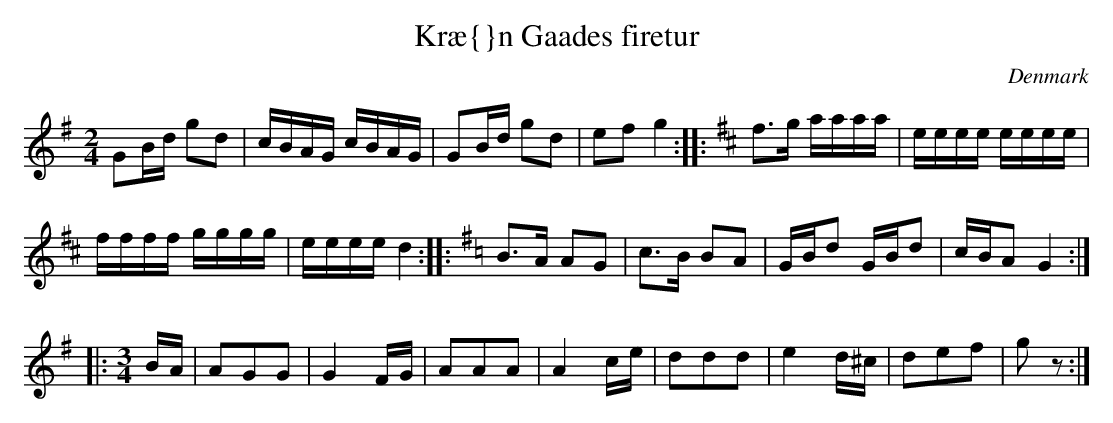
X:1
T:Kr\ae{}n Gaades firetur
O:Denmark
M:2/4
K:G
G2Bd g2d2 | cBAG cBAG | G2Bd g2d2 | e2f2 g4 ::\
K:D
f3g aaaa | eeee eeee |
ffff gggg | eeee d4 ::\
K:G
B3A A2G2 | c3B B2A2 | \
GBd2 GBd2 | cBA2 G4 :|
|:\
M:3/4
BA | A2G2G2 | G4 FG | A2A2A2 | A4 ce |\
d2d2d2 | e4 d^c | d2e2f2 | g2 z2 :|**
